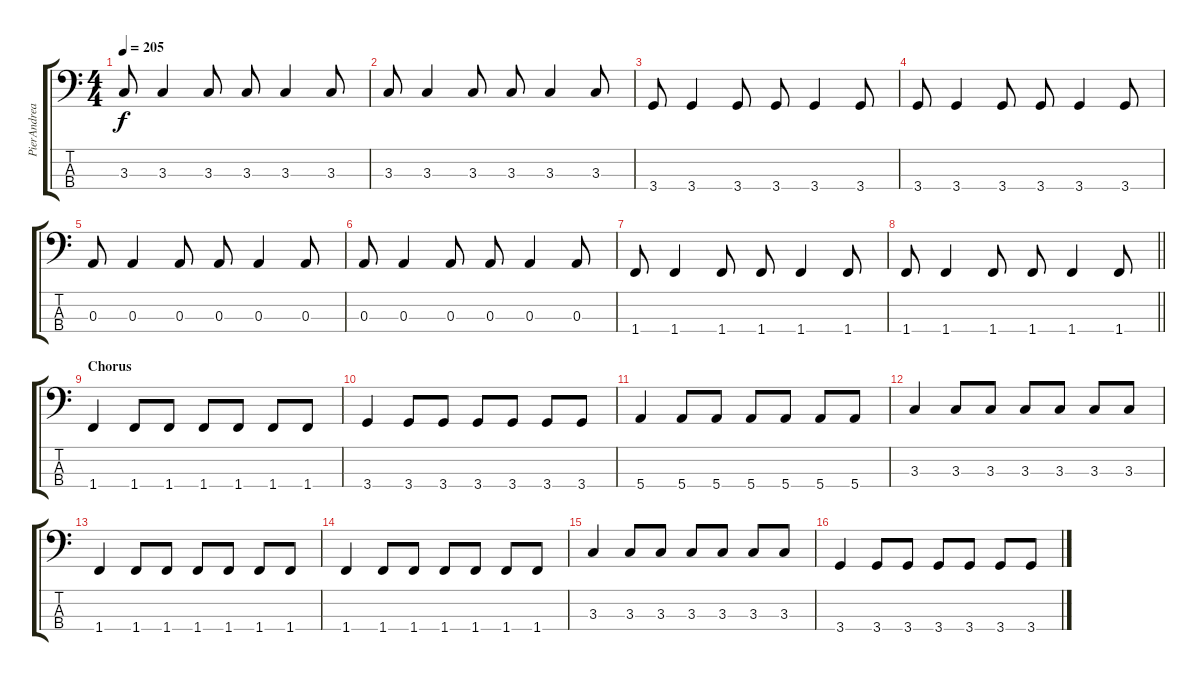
\track ("PierAndrea Palumbo" "PierAndrea") {instrument electricbassfinger}
\staff {score tabs}
\tuning (G2 D2 A1 E1) {hide}
\ts (4 4)
\tempo 205
\clef f4
\ks c
3.3.8{dy f} 3.3.4 3.3.8 3.3.8 3.3.4 3.3.8 |
3.3.8 3.3.4 3.3.8 3.3.8 3.3.4 3.3.8 |
3.4.8 3.4.4 3.4.8 3.4.8 3.4.4 3.4.8 |
3.4.8 3.4.4 3.4.8 3.4.8 3.4.4 3.4.8 |
0.3.8 0.3.4 0.3.8 0.3.8 0.3.4 0.3.8 |
0.3.8 0.3.4 0.3.8 0.3.8 0.3.4 0.3.8 |
1.4.8 1.4.4 1.4.8 1.4.8 1.4.4 1.4.8 |
\barLineRight lightlight
1.4.8 1.4.4 1.4.8 1.4.8 1.4.4 1.4.8 |
\section ("" "Chorus")
1.4.4 1.4.8 1.4.8 1.4.8 1.4.8 1.4.8 1.4.8 |
3.4.4 3.4.8 3.4.8 3.4.8 3.4.8 3.4.8 3.4.8 |
5.4.4 5.4.8 5.4.8 5.4.8 5.4.8 5.4.8 5.4.8 |
3.3.4 3.3.8 3.3.8 3.3.8 3.3.8 3.3.8 3.3.8 |
1.4.4 1.4.8 1.4.8 1.4.8 1.4.8 1.4.8 1.4.8 |
1.4.4 1.4.8 1.4.8 1.4.8 1.4.8 1.4.8 1.4.8 |
3.3.4 3.3.8 3.3.8 3.3.8 3.3.8 3.3.8 3.3.8 |
3.4.4 3.4.8 3.4.8 3.4.8 3.4.8 3.4.8 3.4.8
